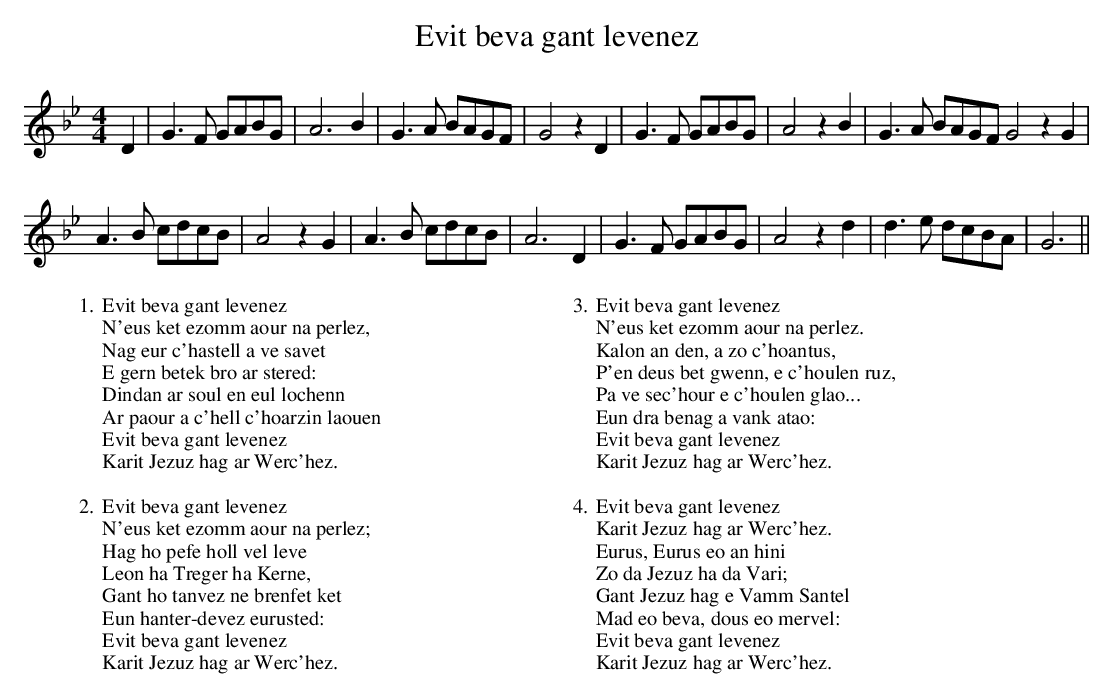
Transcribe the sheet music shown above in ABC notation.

X:1
T:Evit beva gant levenez
M:4/4
L:1/8
W:1. Evit beva gant levenez
W:N'eus ket ezomm aour na perlez,
W:Nag eur c'hastell a ve savet
W:E gern betek bro ar stered:
W:Dindan ar soul en eul lochenn
W:Ar paour a c'hell c'hoarzin laouen
W:Evit beva gant levenez
W:Karit Jezuz hag ar Werc'hez.
W:
W:2. Evit beva gant levenez
W:N'eus ket ezomm aour na perlez;
W:Hag ho pefe holl vel leve
W:Leon ha Treger ha Kerne,
W:Gant ho tanvez ne brenfet ket
W:Eun hanter-devez eurusted:
W:Evit beva gant levenez
W:Karit Jezuz hag ar Werc'hez.
W:
W:3. Evit beva gant levenez
W:N'eus ket ezomm aour na perlez.
W:Kalon an den, a zo c'hoantus,
W:P'en deus bet gwenn, e c'houlen ruz,
W:Pa ve sec'hour e c'houlen glao...
W:Eun dra benag a vank atao:
W:Evit beva gant levenez
W:Karit Jezuz hag ar Werc'hez.
W:
W:4. Evit beva gant levenez
W:Karit Jezuz hag ar Werc'hez.
W:Eurus, Eurus eo an hini
W:Zo da Jezuz ha da Vari;
W:Gant Jezuz hag e Vamm Santel
W:Mad eo beva, dous eo mervel:
W:Evit beva gant levenez
W:Karit Jezuz hag ar Werc'hez.
K:Gm
D2|G3F GABG|A6 B2|G3A BAGF|G4 z2D2|G3F GABG|A4 z2B2|G3A BAGFG4 z2G2|
A3B cdcB|A4 z2G2|A3B cdcB|A6 D2|G3F GABG|A4 z2d2|d3e dcBA|G6||
